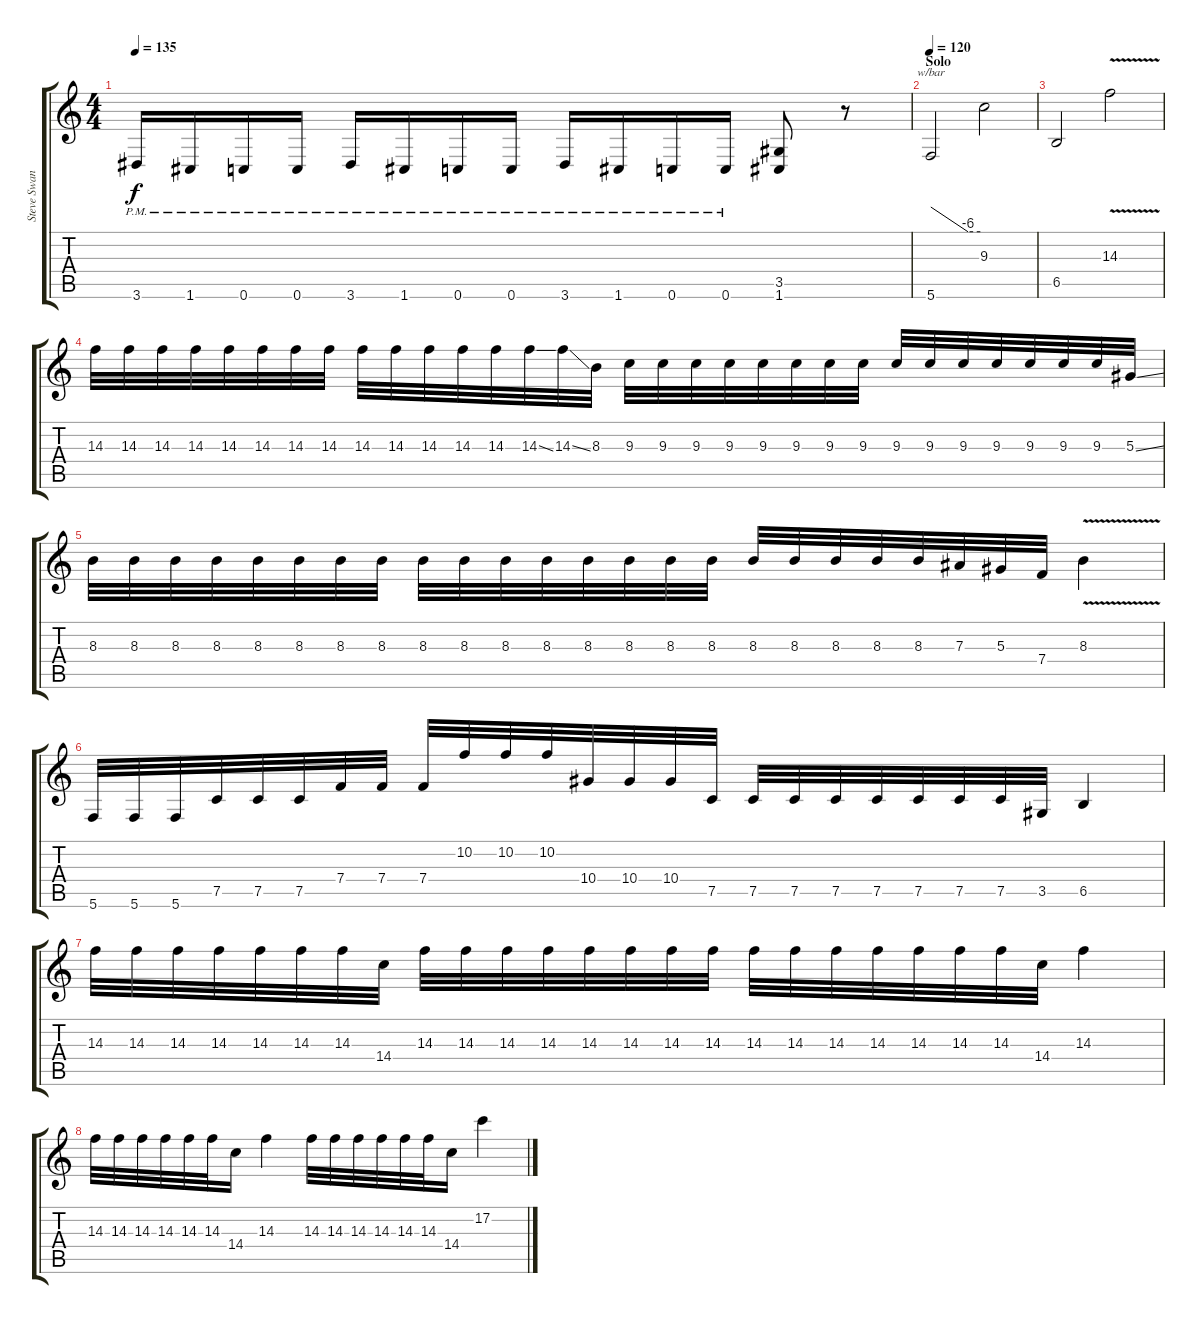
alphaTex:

\track ("Steve Swanson (Solo)" "Steve Swan") {instrument overdrivenguitar}
\staff {score tabs}
\tuning (C4 G3 Eb3 Bb2 F2 C2) {hide}
\ts (4 4)
\tempo 135
\clef g2
\ks c
3.6{pm}.16{dy f} 1.6{pm}.16 0.6{pm}.16 0.6{pm}.16 3.6{pm}.16 1.6{pm}.16 0.6{pm}.16 0.6{pm}.16 3.6{pm}.16 1.6{pm}.16 0.6{pm}.16 0.6{pm}.16 (3.5 1.6).8 r.8 |
\section ("" "Solo")
\tempo 120
5.6.2{tbe (custom default 0 0 45 -24 60 -24)} 9.3.2 |
6.5.2 14.3{v}.2 |
14.3.32 14.3.32 14.3.32 14.3.32 14.3.32 14.3.32 14.3.32 14.3.32 14.3.32 14.3.32 14.3.32 14.3.32 14.3.32 14.3{ss}.32 14.3{ss}.32 8.3.32 9.3.32 9.3.32 9.3.32 9.3.32 9.3.32 9.3.32 9.3.32 9.3.32 9.3.32 9.3.32 9.3.32 9.3.32 9.3.32 9.3.32 9.3.32 5.3{ss}.32 |
8.3.32 8.3.32 8.3.32 8.3.32 8.3.32 8.3.32 8.3.32 8.3.32 8.3.32 8.3.32 8.3.32 8.3.32 8.3.32 8.3.32 8.3.32 8.3.32 8.3.32 8.3.32 8.3.32 8.3.32 8.3.32 7.3.32 5.3.32 7.4.32 8.3{v}.4 |
5.6.32 5.6.32 5.6.32 7.5.32 7.5.32 7.5.32 7.4.32 7.4.32 7.4.32 10.2.32 10.2.32 10.2.32 10.4.32 10.4.32 10.4.32 7.5.32 7.5.32 7.5.32 7.5.32 7.5.32 7.5.32 7.5.32 7.5.32 3.5.32 6.5.4 |
14.3.32 14.3.32 14.3.32 14.3.32 14.3.32 14.3.32 14.3.32 14.4.32 14.3.32 14.3.32 14.3.32 14.3.32 14.3.32 14.3.32 14.3.32 14.3.32 14.3.32 14.3.32 14.3.32 14.3.32 14.3.32 14.3.32 14.3.32 14.4.32 14.3.4 |
14.3.32 14.3.32 14.3.32 14.3.32 14.3.32 14.3.32 14.4.16 14.3.4 14.3.32 14.3.32 14.3.32 14.3.32 14.3.32 14.3.32 14.4.16 17.2.4
